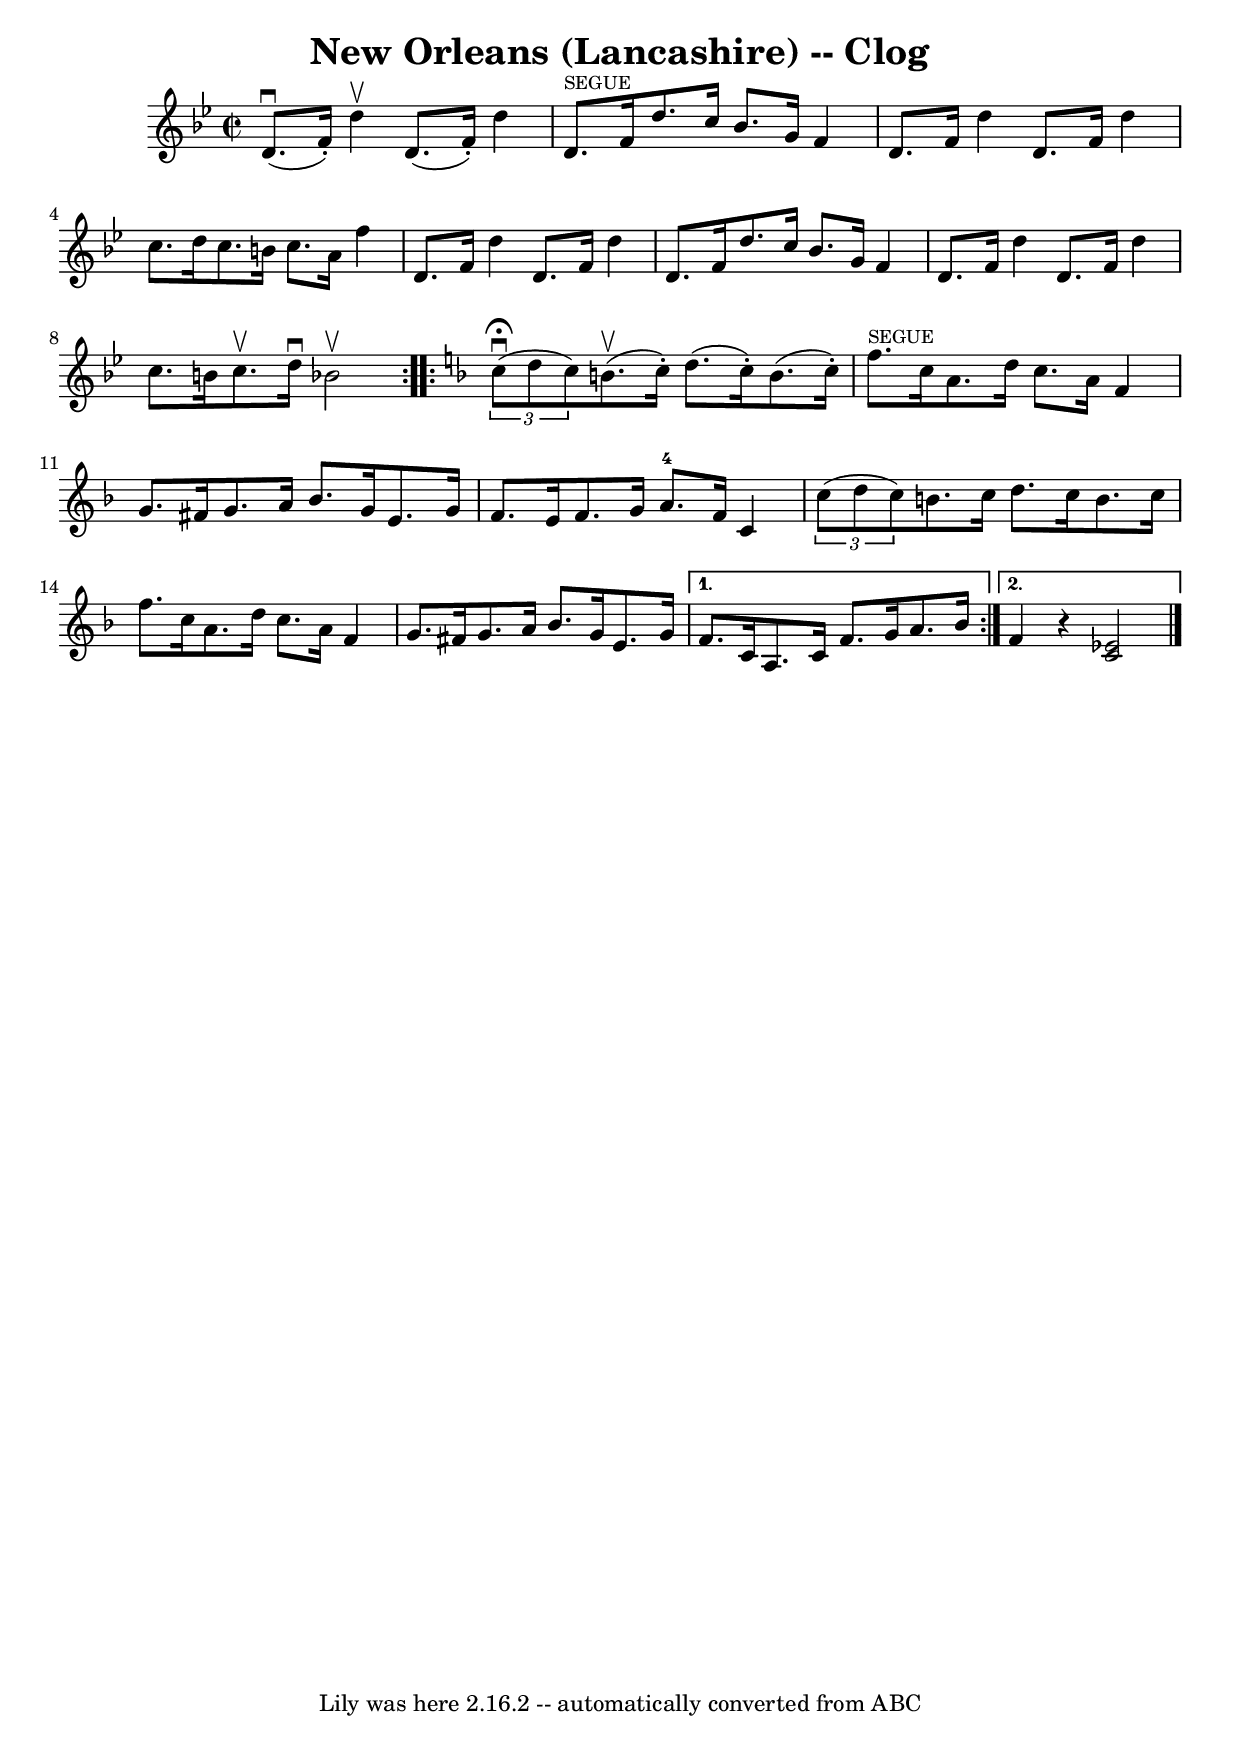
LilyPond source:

\version "2.7.40"
\include "Mammoth.ily"
\header {
	%% book = "Ryan's Mammoth Collection"
	crossRefNumber = "1"
	footnotes = "\\\\"
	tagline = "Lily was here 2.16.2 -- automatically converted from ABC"
	title = "New Orleans (Lancashire) -- Clog"
}
voicedefault =  {


\repeat volta 2 {
\override Staff.TimeSignature #'style = #'C
 \time 2/2 \key bes \major d'8.^\downbow(f'16 -.) d''4^\upbow d'8. 
(f'16 -.) d''4    |
 d'8.^\segue f'16 d''8. c''16    
bes'8. g'16 f'4    |
 d'8. f'16 d''4 d'8. f'16    
d''4    |
 c''8. d''16 c''8. b'16 c''8. a'16 f''4   
 |
 d'8. f'16 d''4 d'8. f'16 d''4    |
 d'8.   
 f'16 d''8. c''16 bes'8. g'16 f'4    |
 d'8. f'16    
d''4 d'8. f'16 d''4    |
 c''8. b'16 c''8.^\upbow   
d''16^\downbow bes'!2^\upbow   }   \key f \major   \repeat volta 2 {   
\times 2/3 { c''8^\fermata^\downbow(d''8 c''8) } b'8.^\upbow(
c''16 -.) d''8. (c''16 -.) b'8. (c''16 -.)   |
 f''8. 
^\segue c''16 a'8. d''16 c''8. a'16 f'4    |
 g'8.  
 fis'16 g'8. a'16 bes'8. g'16 e'8. g'16    |
 f'8.   
 e'16 f'8. g'16 a'8.-4 f'16 c'4    |
     \times 2/3 { 
 c''8 (d''8 c''8) } b'8. c''16 d''8. c''16 b'8.    
c''16    |
 f''8. c''16 a'8. d''16 c''8. a'16 f'4    
|
 g'8. fis'16 g'8. a'16 bes'8. g'16 e'8. g'16   
 } \alternative{{ f'8. c'16 a8. c'16 f'8. g'16 a'8.    
bes'16    } { f'4    r4 << ees'2 c'2   >>     \bar "|."   }}
}

\score{
    <<

	\context Staff="default"
	{
	    \voicedefault 
	}

    >>
	\layout {
	}
	\midi {}
}
